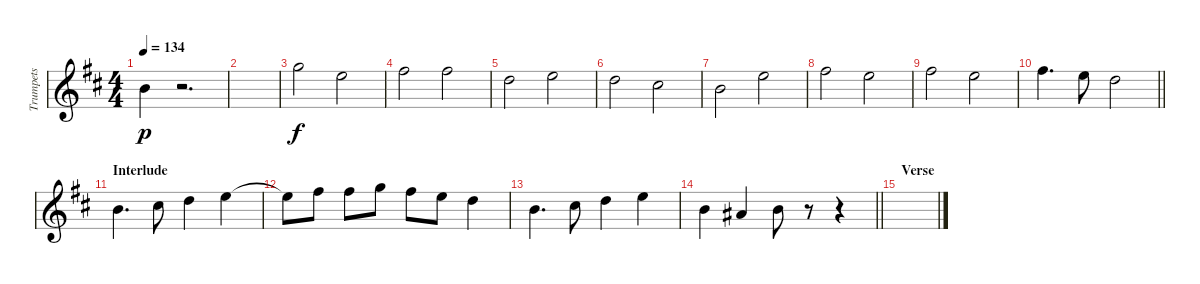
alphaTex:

\track ("Trumpets" "Trumpets") {instrument trumpet}
\staff {score}
\tuning (E4 B3 G3 D3 A2 E2) {hide}
\ts (4 4)
\tempo 134
\clef g2
\ks bminor
16.3.4{dy p} r.2{d} |
|
15.1.2{dy f} 17.2.2 |
14.1.2 14.1.2 |
10.1.2 12.1.2 |
10.1.2 9.1.2 |
7.1.2 12.1.2 |
14.1.2 12.1.2 |
14.1.2 12.1.2 |
\barLineRight lightlight
14.1.4{d} 12.1.8 10.1.2 |
\section ("" "Interlude")
12.2.4{d} 9.1.8 10.1.4 12.1.4 |
12.1{t}.8 14.1.8 14.1.8 15.1.8 14.1.8 12.1.8 10.1.4 |
12.2.4{d} 9.1.8 10.1.4 12.1.4 |
\barLineRight lightlight
12.2.4 11.2.4 12.2.8 r.8 r.4 |
\section ("" "Verse")
